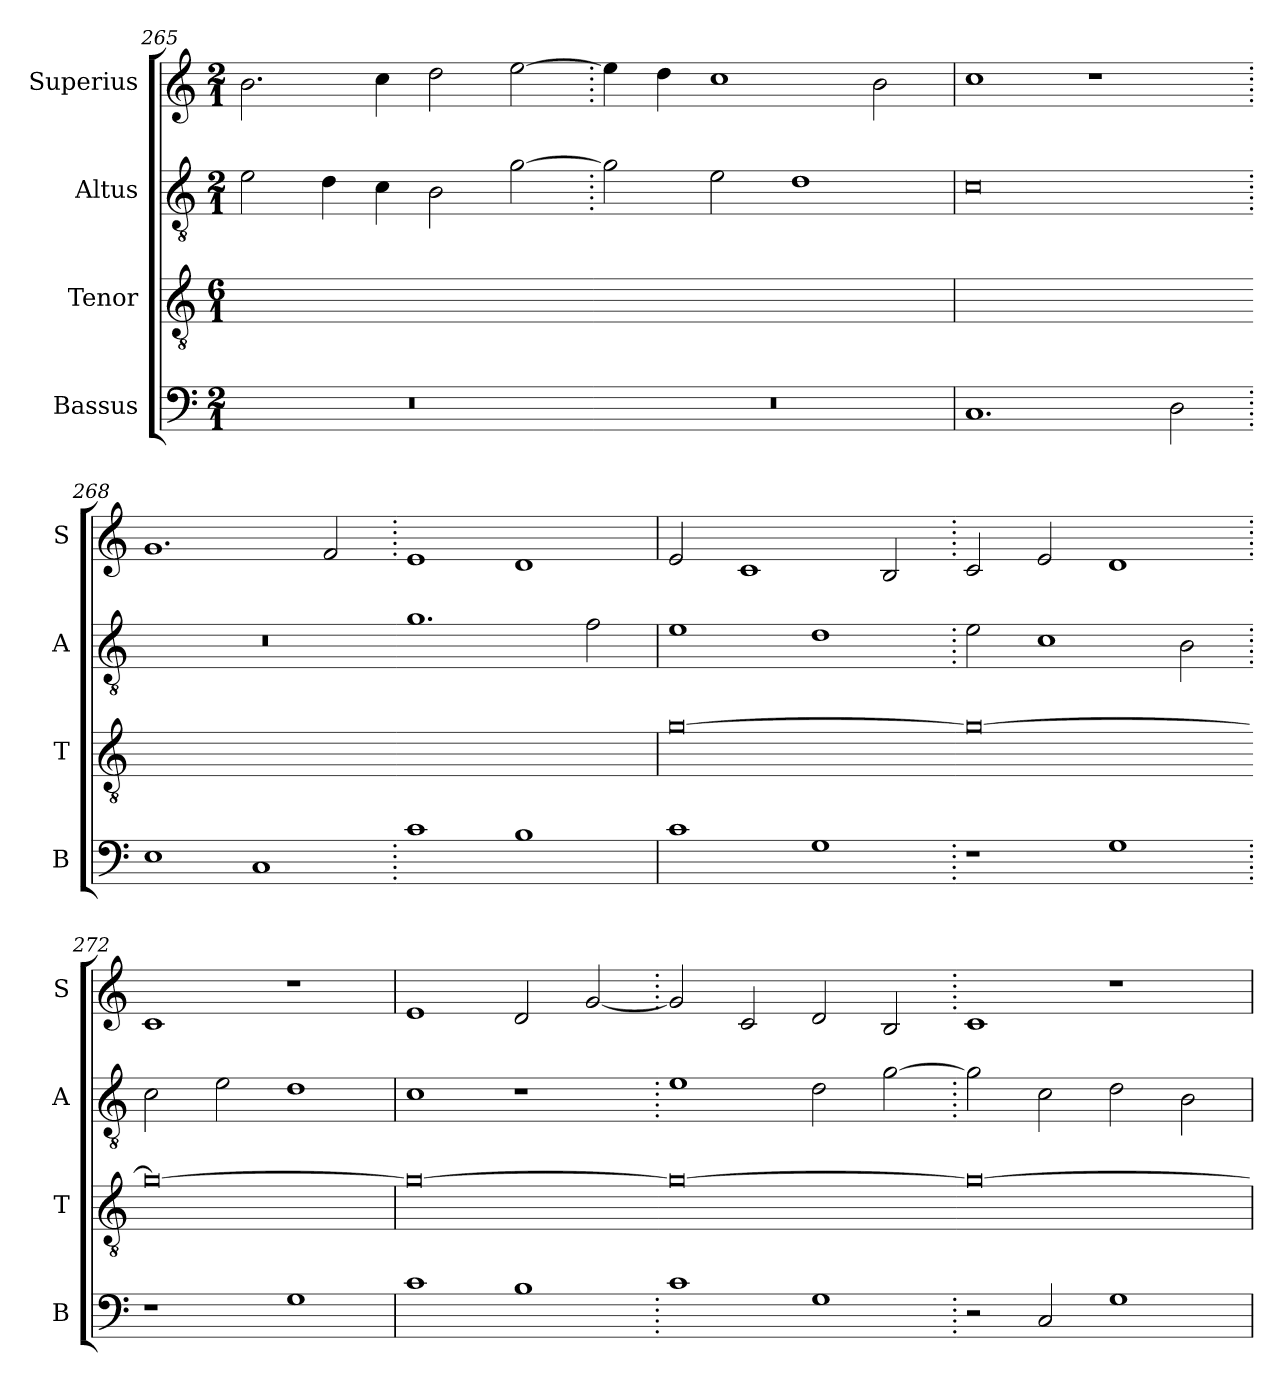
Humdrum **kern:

**kern	**kern	**kern	**kern
*part4	*part3	*part2	*part1
*staff4	*staff3	*staff2	*staff1
*I"Bassus	*I"Tenor	*I"Altus	*I"Superius
*I'B	*I'T	*I'A	*I'S
*clefF4	*clefGv2	*clefGv2	*clefG2
*k[]	*k[]	*k[]	*k[]
*M2/1	*M6/1	*M2/1	*M2/1
=265	=265	=265	=265
!	!LO:N:vis=1	!	!
0r	0Gyy_	2e\	2.b\
.	.	4d\	.
.	.	4c\	4cc\
.	.	2B\	2dd\
.	.	[2g\	[2ee\
=266.	=266-	=266.	=266.
!	!LO:N:vis=1	!	!
0r	0Gyy]	2g\]	4ee\]
.	.	.	4dd\
.	.	2e\	1cc
.	.	1d	.
.	.	.	2b\
=267	=267	=267	=267
!	!LO:N:vis=1	!	!
1.C	0r	0c	1cc
.	.	.	1r
2D\	.	.	.
=268.	=268-	=268.	=268.
!	!LO:N:vis=1	!	!
1E	0r	0r	1.g
1C	.	.	.
.	.	.	2f/
=269.	=269-	=269.	=269.
!	!LO:N:vis=1	!	!
1c	0r	1.g	1e
1B	.	.	1d
.	.	2f\	.
=270	=270	=270	=270
1c	[0g	1e	2e/
.	.	.	1c
1G	.	1d	.
.	.	.	2B/
=271.	=271-	=271.	=271.
1r	0g_	2e\	2c/
.	.	1c	2e/
1G	.	.	1d
.	.	2B\	.
=272.	=272-	=272.	=272.
1r	0g_	2c\	1c
.	.	2e\	.
1G	.	1d	1r
=273	=273	=273	=273
1c	0g_	1c	1e
1B	.	1r	2d/
.	.	.	[2g/
=274.	=274-	=274.	=274.
1c	0g_	1e	2g/]
.	.	.	2c/
1G	.	2d\	2d/
.	.	[2g\	2B/
=275.	=275-	=275.	=275.
2r	0g_	2g\]	1c
2C/	.	2c\	.
1G	.	2d\	1r
.	.	2B\	.
=	=	=	=
*-	*-	*-	*-
